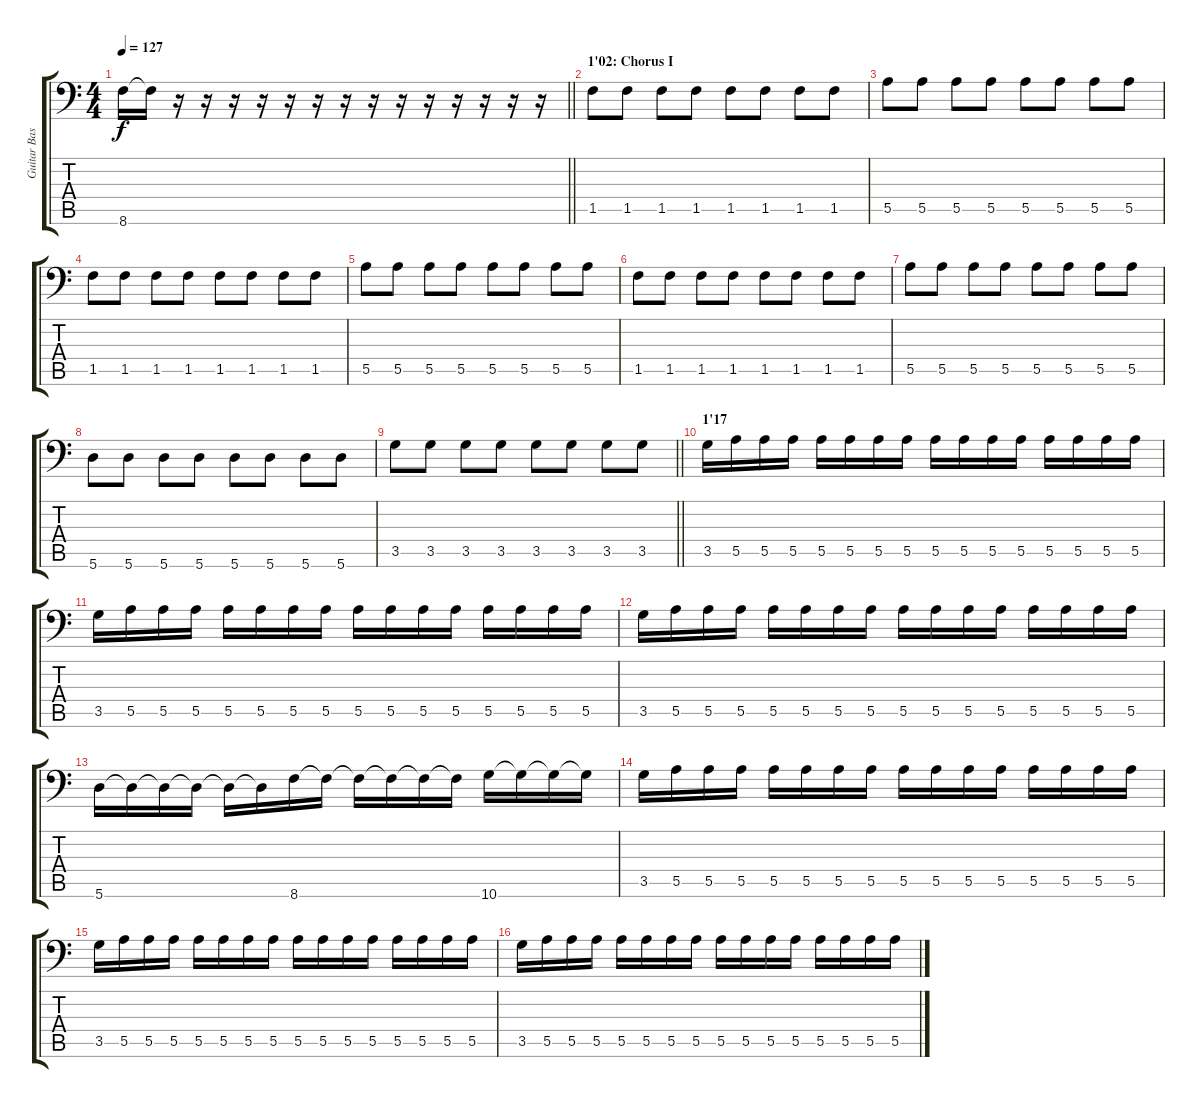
\track ("Guitar Bass" "Guitar Bas") {instrument electricbassfinger}
\staff {score tabs}
\tuning (B3 Gb3 D3 A2 E2 A1) {hide}
\ts (4 4)
\tempo 127
\clef f4
\barLineRight lightlight
\ks c
8.6.16{dy f} 8.6{t}.16 r.16 r.16 r.16 r.16 r.16 r.16 r.16 r.16 r.16 r.16 r.16 r.16 r.16 r.16 |
\section ("" "1'02: Chorus I")
1.5.8 1.5.8 1.5.8 1.5.8 1.5.8 1.5.8 1.5.8 1.5.8 |
5.5.8 5.5.8 5.5.8 5.5.8 5.5.8 5.5.8 5.5.8 5.5.8 |
1.5.8 1.5.8 1.5.8 1.5.8 1.5.8 1.5.8 1.5.8 1.5.8 |
5.5.8 5.5.8 5.5.8 5.5.8 5.5.8 5.5.8 5.5.8 5.5.8 |
1.5.8 1.5.8 1.5.8 1.5.8 1.5.8 1.5.8 1.5.8 1.5.8 |
5.5.8 5.5.8 5.5.8 5.5.8 5.5.8 5.5.8 5.5.8 5.5.8 |
5.6.8 5.6.8 5.6.8 5.6.8 5.6.8 5.6.8 5.6.8 5.6.8 |
\barLineRight lightlight
3.5.8 3.5.8 3.5.8 3.5.8 3.5.8 3.5.8 3.5.8 3.5.8 |
\section ("" "1'17")
3.5.16 5.5.16 5.5.16 5.5.16 5.5.16 5.5.16 5.5.16 5.5.16 5.5.16 5.5.16 5.5.16 5.5.16 5.5.16 5.5.16 5.5.16 5.5.16 |
3.5.16 5.5.16 5.5.16 5.5.16 5.5.16 5.5.16 5.5.16 5.5.16 5.5.16 5.5.16 5.5.16 5.5.16 5.5.16 5.5.16 5.5.16 5.5.16 |
3.5.16 5.5.16 5.5.16 5.5.16 5.5.16 5.5.16 5.5.16 5.5.16 5.5.16 5.5.16 5.5.16 5.5.16 5.5.16 5.5.16 5.5.16 5.5.16 |
5.6.16 5.6{t}.16 5.6{t}.16 5.6{t}.16 5.6{t}.16 5.6{t}.16 8.6.16 8.6{t}.16 8.6{t}.16 8.6{t}.16 8.6{t}.16 8.6{t}.16 10.6.16 10.6{t}.16 10.6{t}.16 10.6{t}.16 |
3.5.16 5.5.16 5.5.16 5.5.16 5.5.16 5.5.16 5.5.16 5.5.16 5.5.16 5.5.16 5.5.16 5.5.16 5.5.16 5.5.16 5.5.16 5.5.16 |
3.5.16 5.5.16 5.5.16 5.5.16 5.5.16 5.5.16 5.5.16 5.5.16 5.5.16 5.5.16 5.5.16 5.5.16 5.5.16 5.5.16 5.5.16 5.5.16 |
3.5.16 5.5.16 5.5.16 5.5.16 5.5.16 5.5.16 5.5.16 5.5.16 5.5.16 5.5.16 5.5.16 5.5.16 5.5.16 5.5.16 5.5.16 5.5.16
